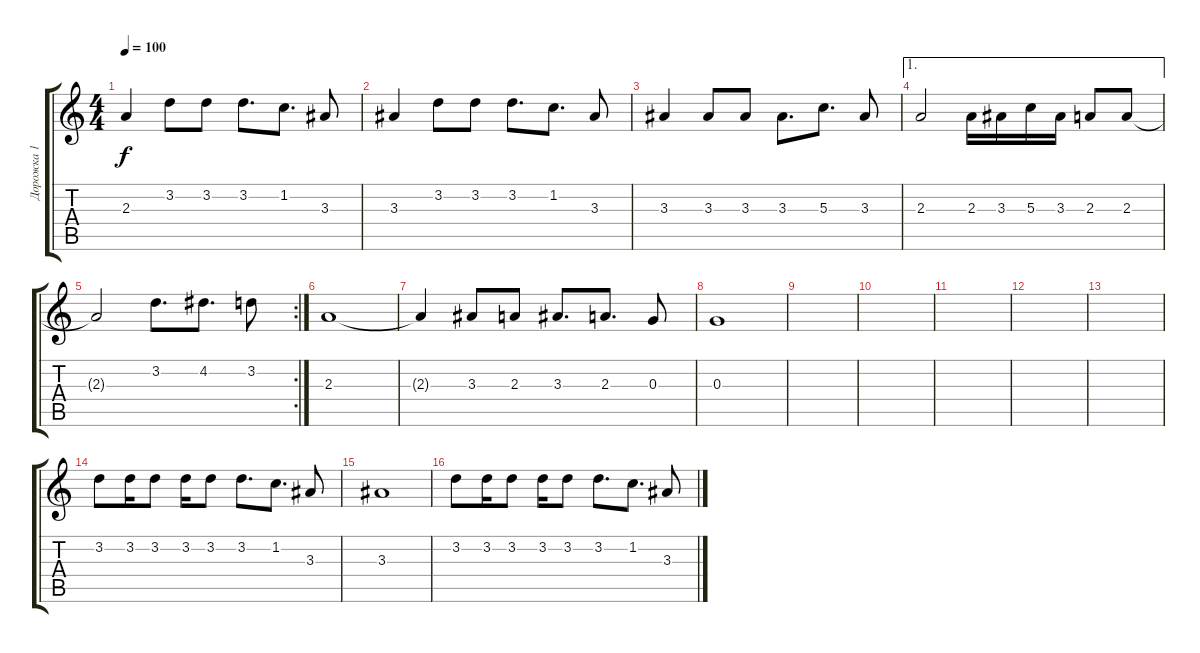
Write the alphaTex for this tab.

\track ("Дорожка 1" "Дорожка 1") {instrument acousticguitarnylon}
\staff {score tabs}
\tuning (E4 B3 G3 D3 A2 E2) {hide}
\ts (4 4)
\tempo 100
\clef g2
\ks c
2.3{t}.4{dy f} 3.2.8 3.2.8 3.2.8{d} 1.2.8{d} 3.3.8 |
3.3.4 3.2.8 3.2.8 3.2.8{d} 1.2.8{d} 3.3.8 |
3.3.4 3.3.8 3.3.8 3.3.8{d} 5.3.8{d} 3.3.8 |
\ae 1
2.3.2 2.3.16 3.3.16 5.3.16 3.3.16 2.3.8 2.3.8 |
\rc 2
2.3{t}.2 3.2.8{d} 4.2.8{d} 3.2.8 |
2.3.1 |
2.3{t}.4 3.3.8 2.3.8 3.3.8{d} 2.3.8{d} 0.3.8 |
0.3.1 |
|
|
|
|
|
3.2.8 3.2.16 3.2.8 3.2.16 3.2.8 3.2.8{d} 1.2.8{d} 3.3.8 |
3.3.1 |
3.2.8 3.2.16 3.2.8 3.2.16 3.2.8 3.2.8{d} 1.2.8{d} 3.3{ss}.8
